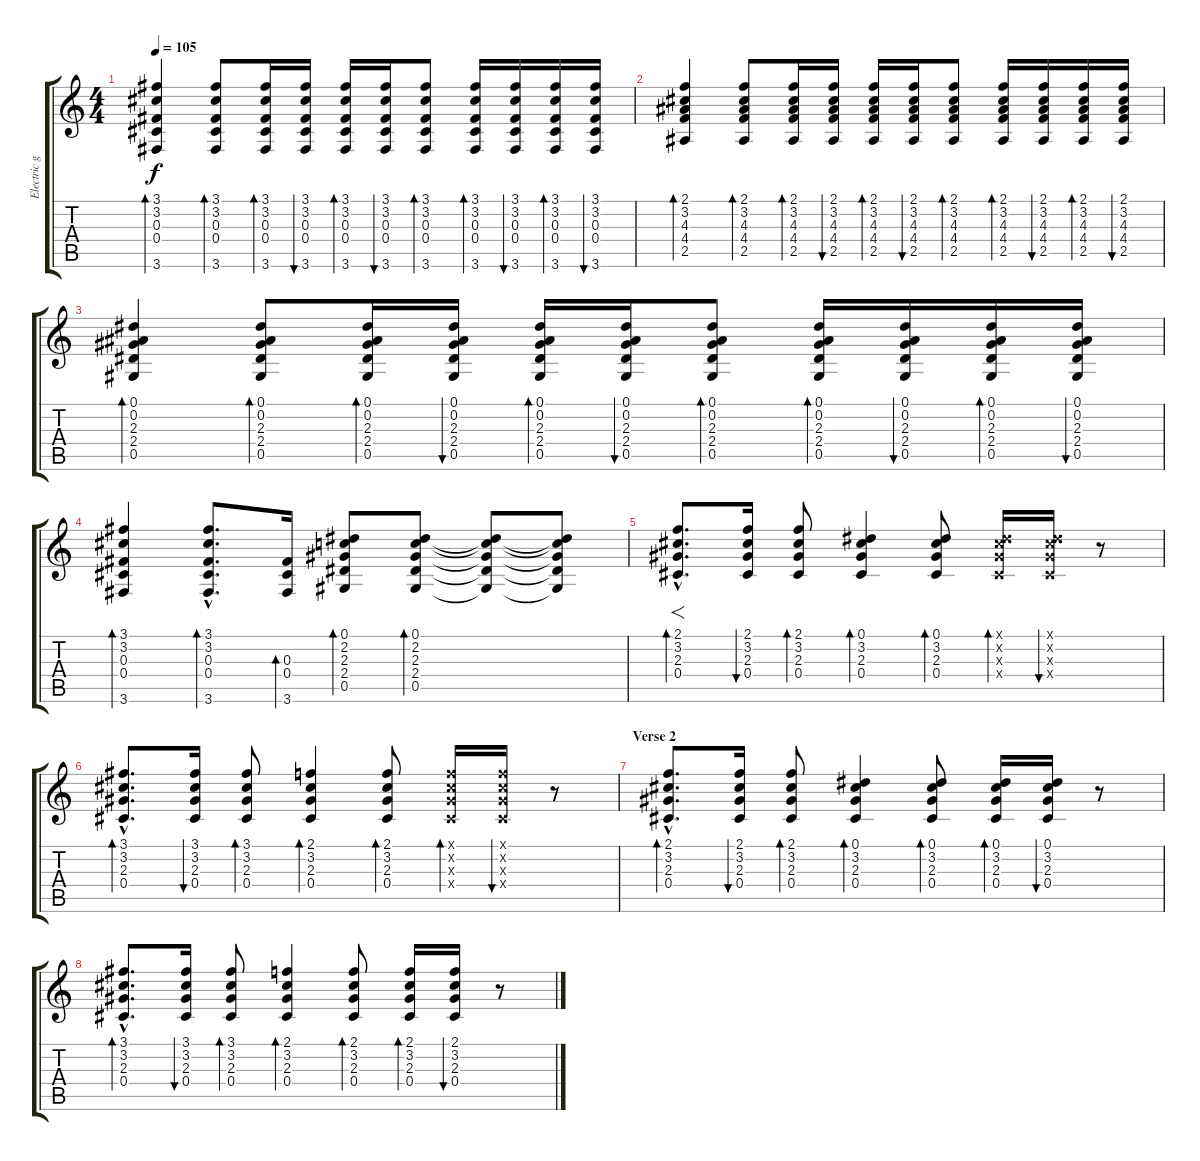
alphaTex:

\track ("Electric guitar (clean)" "Electric g") {instrument electricguitarclean}
\staff {score tabs}
\tuning (Eb4 Bb3 Gb3 Db3 Ab2 Eb2) {hide}
\ts (4 4)
\tempo 105
\clef g2
\ks c
(3.1 3.2 0.3 0.4 3.6).4{bd 60 dy f} (3.1 3.2 0.3 0.4 3.6).8{bd 60} (3.1 3.2 0.3 0.4 3.6).16{bd 60} (3.1 3.2 0.3 0.4 3.6).16{bu 60} (3.1 3.2 0.3 0.4 3.6).16{bd 60} (3.1 3.2 0.3 0.4 3.6).16{bu 60} (3.1 3.2 0.3 0.4 3.6).8{bd 60} (3.1 3.2 0.3 0.4 3.6).16{bd 60} (3.1 3.2 0.3 0.4 3.6).16{bu 60} (3.1 3.2 0.3 0.4 3.6).16{bd 60} (3.1 3.2 0.3 0.4 3.6).16{bu 60} |
(2.1 3.2 4.3 4.4 2.5).4{bd 60} (2.1 3.2 4.3 4.4 2.5).8{bd 60} (2.1 3.2 4.3 4.4 2.5).16{bd 60} (2.1 3.2 4.3 4.4 2.5).16{bu 60} (2.1 3.2 4.3 4.4 2.5).16{bd 60} (2.1 3.2 4.3 4.4 2.5).16{bu 60} (2.1 3.2 4.3 4.4 2.5).8{bd 60} (2.1 3.2 4.3 4.4 2.5).16{bd 60} (2.1 3.2 4.3 4.4 2.5).16{bu 60} (2.1 3.2 4.3 4.4 2.5).16{bd 60} (2.1 3.2 4.3 4.4 2.5).16{bu 60} |
(0.1 0.2 2.3 2.4 0.5).4{bd 60} (0.1 0.2 2.3 2.4 0.5).8{bd 60} (0.1 0.2 2.3 2.4 0.5).16{bd 60} (0.1 0.2 2.3 2.4 0.5).16{bu 60} (0.1 0.2 2.3 2.4 0.5).16{bd 60} (0.1 0.2 2.3 2.4 0.5).16{bu 60} (0.1 0.2 2.3 2.4 0.5).8{bd 60} (0.1 0.2 2.3 2.4 0.5).16{bd 60} (0.1 0.2 2.3 2.4 0.5).16{bu 60} (0.1 0.2 2.3 2.4 0.5).16{bd 60} (0.1 0.2 2.3 2.4 0.5).16{bu 60} |
(3.1 3.2 0.3 0.4 3.6).4{bd 60} (3.1{hac} 3.2{hac} 0.3{hac} 0.4{hac} 3.6{hac}).8{d bd 60} (0.3 0.4 3.6).16{bd 60} (0.1 2.2 2.3 2.4 0.5).8{bd 60} (0.1 2.2 2.3 2.4 0.5).8{bd 60} (0.1{t} 2.2{t} 2.3{t} 2.4{t} 0.5{t}).8 (0.1{t} 2.2{t} 2.3{t} 2.4{t} 0.5{t}).8 |
(2.1{hac} 3.2{hac} 2.3{hac} 0.4{hac}).8{f d bd 60} (2.1 3.2 2.3 0.4).16{bu 60} (2.1 3.2 2.3 0.4).8{bd 60} (0.1 3.2 2.3 0.4).4{bd 60} (0.1 3.2 2.3 0.4).8{bd 60} (0.1{x} 3.2{x} 2.3{x} 0.4{x}).16{bd 60} (0.1{x} 3.2{x} 2.3{x} 0.4{x}).16{bu 60} r.8 |
(3.1{hac} 3.2{hac} 2.3{hac} 0.4{hac}).8{d bd 60} (3.1 3.2 2.3 0.4).16{bu 60} (3.1 3.2 2.3 0.4).8{bd 60} (2.1 3.2 2.3 0.4).4{bd 60} (2.1 3.2 2.3 0.4).8{bd 60} (2.1{x} 3.2{x} 2.3{x} 0.4{x}).16{bd 60} (2.1{x} 3.2{x} 2.3{x} 0.4{x}).16{bu 60} r.8 |
\section ("" "Verse 2")
(2.1{hac} 3.2{hac} 2.3{hac} 0.4{hac}).8{d bd 60} (2.1 3.2 2.3 0.4).16{bu 60} (2.1 3.2 2.3 0.4).8{bd 60} (0.1 3.2 2.3 0.4).4{bd 60} (0.1 3.2 2.3 0.4).8{bd 60} (0.1 3.2 2.3 0.4).16{bd 60} (0.1 3.2 2.3 0.4).16{bu 60} r.8 |
(3.1{hac} 3.2{hac} 2.3{hac} 0.4{hac}).8{d bd 60} (3.1 3.2 2.3 0.4).16{bu 60} (3.1 3.2 2.3 0.4).8{bd 60} (2.1 3.2 2.3 0.4).4{bd 60} (2.1 3.2 2.3 0.4).8{bd 60} (2.1 3.2 2.3 0.4).16{bd 60} (2.1 3.2 2.3 0.4).16{bu 60} r.8
